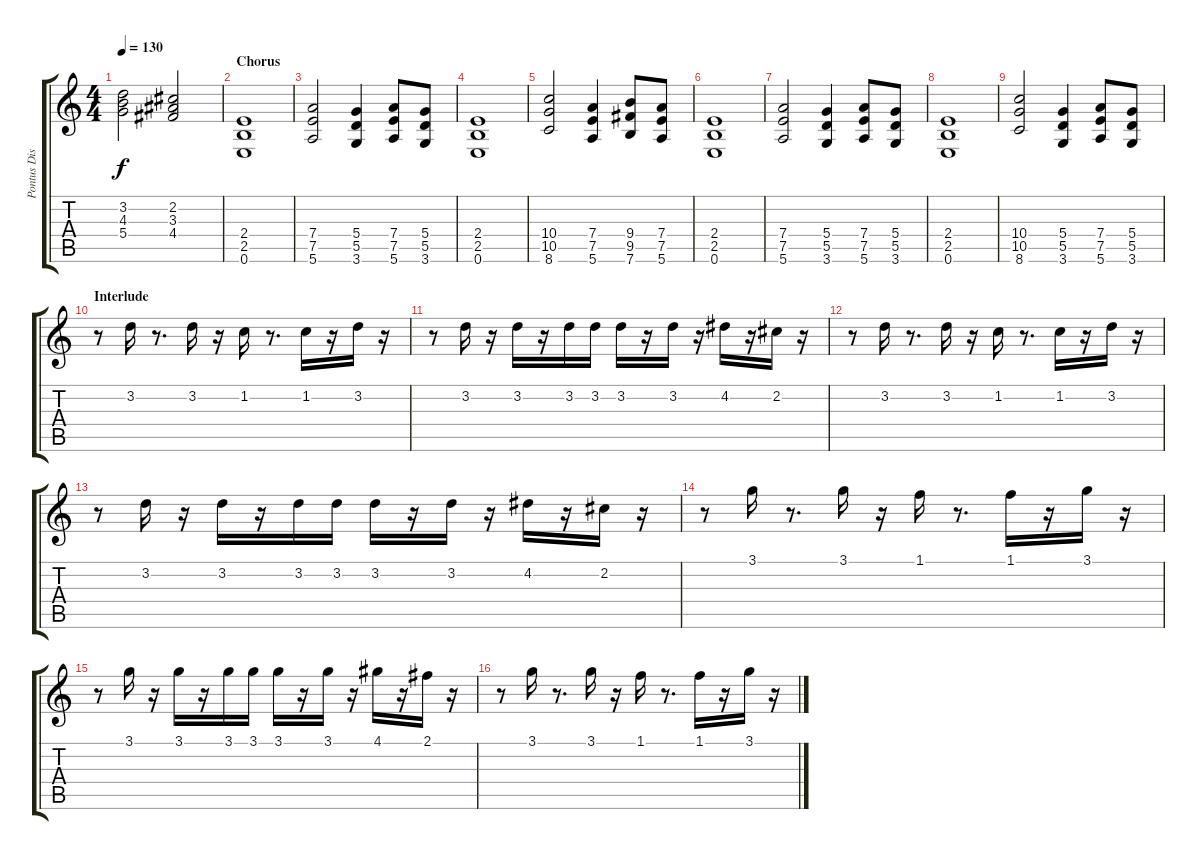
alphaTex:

\track ("Pontus Distorsion" "Pontus Dis") {instrument distortionguitar}
\staff {score tabs}
\tuning (E4 B3 G3 D3 A2 E2) {hide}
\ts (4 4)
\tempo 130
\clef g2
\ks c
(3.2 4.3 5.4).2{dy f} (2.2 3.3 4.4).2 |
\section ("" "Chorus")
(2.4 2.5 0.6).1 |
(7.4 7.5 5.6).2 (5.4 5.5 3.6).4 (7.4 7.5 5.6).8 (5.4 5.5 3.6).8 |
(2.4 2.5 0.6).1 |
(10.4 10.5 8.6).2 (7.4 7.5 5.6).4 (9.4 9.5 7.6).8 (7.4 7.5 5.6).8 |
(2.4 2.5 0.6).1 |
(7.4 7.5 5.6).2 (5.4 5.5 3.6).4 (7.4 7.5 5.6).8 (5.4 5.5 3.6).8 |
(2.4 2.5 0.6).1 |
(10.4 10.5 8.6).2 (5.4 5.5 3.6).4 (7.4 7.5 5.6).8 (5.4 5.5 3.6).8 |
\section ("" "Interlude")
r.8 3.2.16 r.8{d} 3.2.16 r.16 1.2.16 r.8{d} 1.2.16 r.16 3.2.16 r.16 |
r.8 3.2.16 r.16 3.2.16 r.16 3.2.16 3.2.16 3.2.16 r.16 3.2.16 r.16 4.2.16 r.16 2.2.16 r.16 |
r.8 3.2.16 r.8{d} 3.2.16 r.16 1.2.16 r.8{d} 1.2.16 r.16 3.2.16 r.16 |
r.8 3.2.16 r.16 3.2.16 r.16 3.2.16 3.2.16 3.2.16 r.16 3.2.16 r.16 4.2.16 r.16 2.2.16 r.16 |
r.8 3.1.16 r.8{d} 3.1.16 r.16 1.1.16 r.8{d} 1.1.16 r.16 3.1.16 r.16 |
r.8 3.1.16 r.16 3.1.16 r.16 3.1.16 3.1.16 3.1.16 r.16 3.1.16 r.16 4.1.16 r.16 2.1.16 r.16 |
r.8 3.1.16 r.8{d} 3.1.16 r.16 1.1.16 r.8{d} 1.1.16 r.16 3.1.16 r.16
